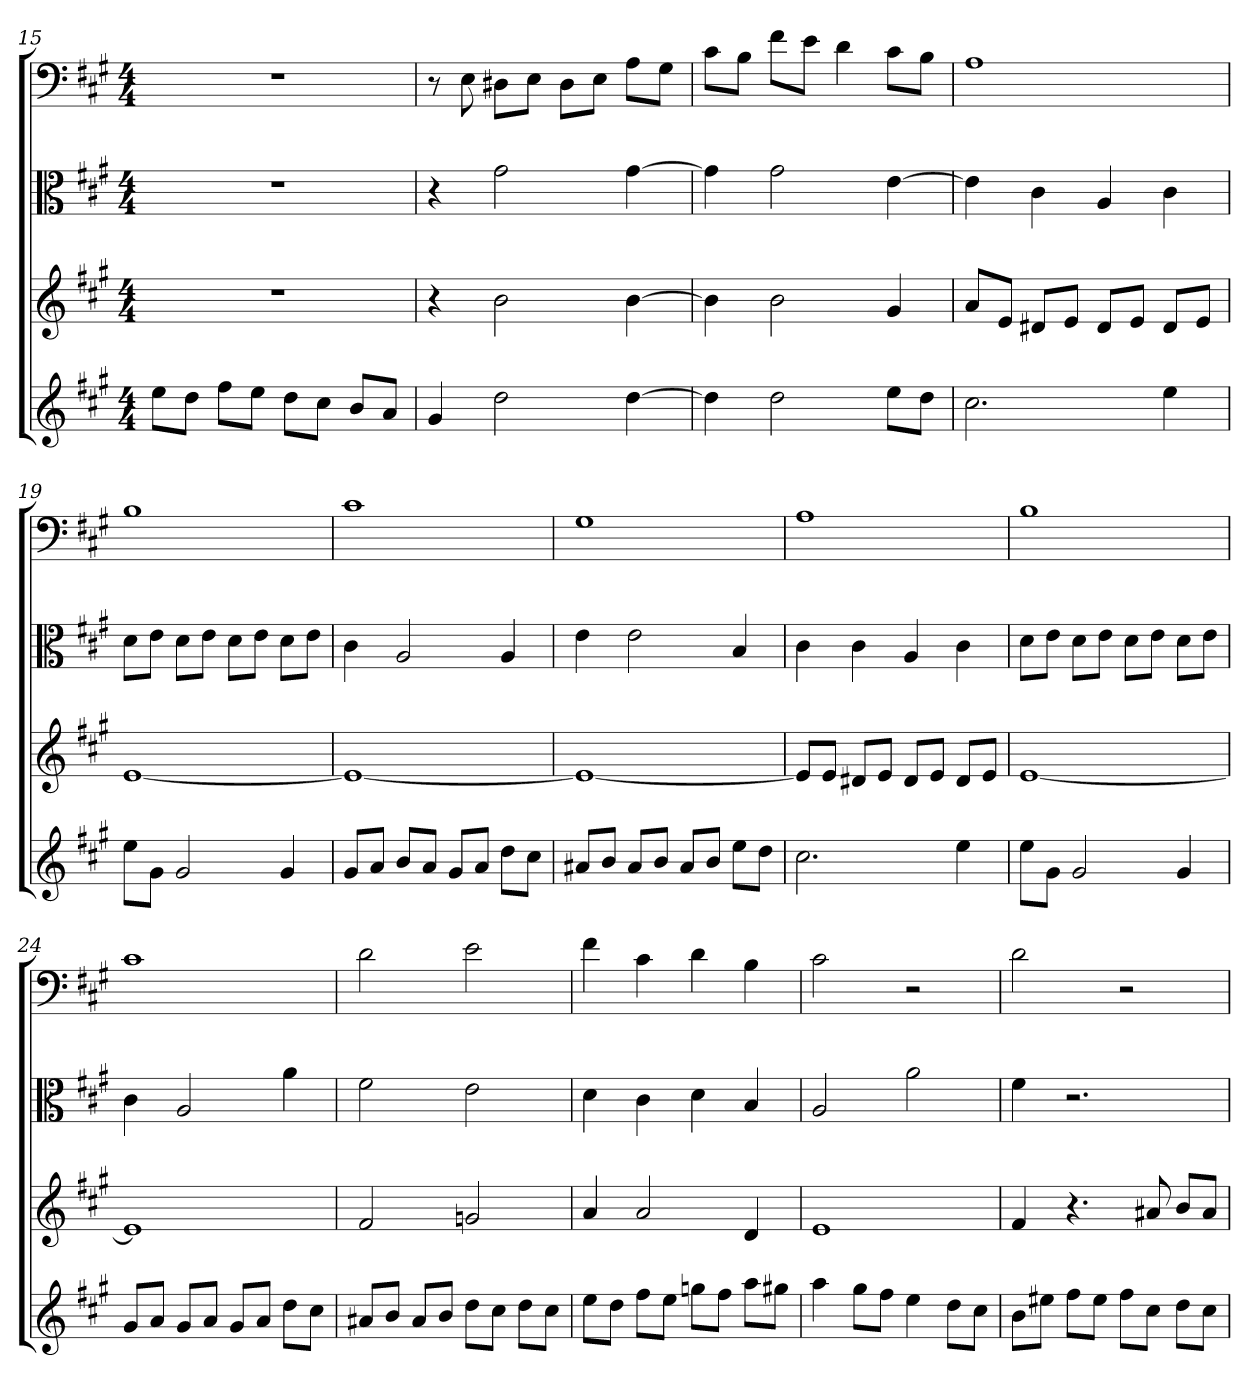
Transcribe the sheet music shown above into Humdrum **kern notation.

**kern	**kern	**kern	**kern
*part4	*part3	*part2	*part1
*staff4	*staff3	*staff2	*staff1
*	*	*clefC3	*clefF4
*k[f#c#g#]	*k[f#c#g#]	*k[f#c#g#]	*k[f#c#g#]
*A:	*A:	*A:	*A:
*M4/4	*M4/4	*M4/4	*M4/4
=15	=15	=15	=15
8eeL	1r	1r	1r
8ddJ	.	.	.
8ff#L	.	.	.
8eeJ	.	.	.
8ddL	.	.	.
8cc#J	.	.	.
8bL	.	.	.
8aJ	.	.	.
=16	=16	=16	=16
4g#	4r	4r	8r
.	.	.	8E
2dd	2b	2g#	8D#X\L
.	.	.	8E\J
.	.	.	8D#\L
.	.	.	8E\J
[4dd	[4b	[4g#	8A\L
.	.	.	8G#\J
=17	=17	=17	=17
4dd]	4b]	4g#]	8c#\L
.	.	.	8B\J
2dd	2b	2g#	8f#\L
.	.	.	8e\J
.	.	.	4d
8eeL	4g#	[4e	8c#\L
8ddJ	.	.	8B\J
=18	=18	=18	=18
2.cc#	8aL	4e]	1A
.	8eJ	.	.
.	8d#XL	4c#	.
.	8eJ	.	.
.	8d#L	4A	.
.	8eJ	.	.
4ee	8d#L	4c#	.
.	8eJ	.	.
=19	=19	=19	=19
8eeL	[1e	8d\L	1B
8g#J	.	8e\J	.
2g#	.	8d\L	.
.	.	8e\J	.
.	.	8d\L	.
.	.	8e\J	.
4g#	.	8d\L	.
.	.	8e\J	.
=20	=20	=20	=20
8g#L	1e_	4c#	1c#
8aJ	.	.	.
8bL	.	2A	.
8aJ	.	.	.
8g#L	.	.	.
8aJ	.	.	.
8ddL	.	4A	.
8cc#J	.	.	.
=21	=21	=21	=21
8a#XL	1e_	4e	1G#
8bJ	.	.	.
8a#L	.	2e	.
8bJ	.	.	.
8a#L	.	.	.
8bJ	.	.	.
8eeL	.	4B	.
8ddJ	.	.	.
=22	=22	=22	=22
2.cc#	8eL]	4c#	1A
.	8eJ	.	.
.	8d#XL	4c#	.
.	8eJ	.	.
.	8d#L	4A	.
.	8eJ	.	.
4ee	8d#L	4c#	.
.	8eJ	.	.
=23	=23	=23	=23
8eeL	[1e	8d\L	1B
8g#J	.	8e\J	.
2g#	.	8d\L	.
.	.	8e\J	.
.	.	8d\L	.
.	.	8e\J	.
4g#	.	8d\L	.
.	.	8e\J	.
=24	=24	=24	=24
8g#L	1e]	4c#	1c#
8aJ	.	.	.
8g#L	.	2A	.
8aJ	.	.	.
8g#L	.	.	.
8aJ	.	.	.
8ddL	.	4a	.
8cc#J	.	.	.
=25	=25	=25	=25
8a#XL	2f#	2f#	2d
8bJ	.	.	.
8a#L	.	.	.
8bJ	.	.	.
8ddL	2gn	2e	2e
8cc#J	.	.	.
8ddL	.	.	.
8cc#J	.	.	.
=26	=26	=26	=26
8eeL	4a	4d	4f#
8ddJ	.	.	.
8ff#L	2a	4c#	4c#
8eeJ	.	.	.
8ggnL	.	4d	4d
8ff#J	.	.	.
8aaL	4d	4B	4B
8gg#XJ	.	.	.
=27	=27	=27	=27
4aa	1e	2A	2c#
8gg#L	.	.	.
8ff#J	.	.	.
4ee	.	2a	2r
8ddL	.	.	.
8cc#J	.	.	.
=28	=28	=28	=28
8bL	4f#	4f#	2d
8ee#XJ	.	.	.
8ff#L	4.r	2.r	.
8ee#J	.	.	.
8ff#L	.	.	2r
8cc#J	8a#X	.	.
8ddL	8bL	.	.
8cc#J	8a#J	.	.
=	=	=	=
*-	*-	*-	*-
